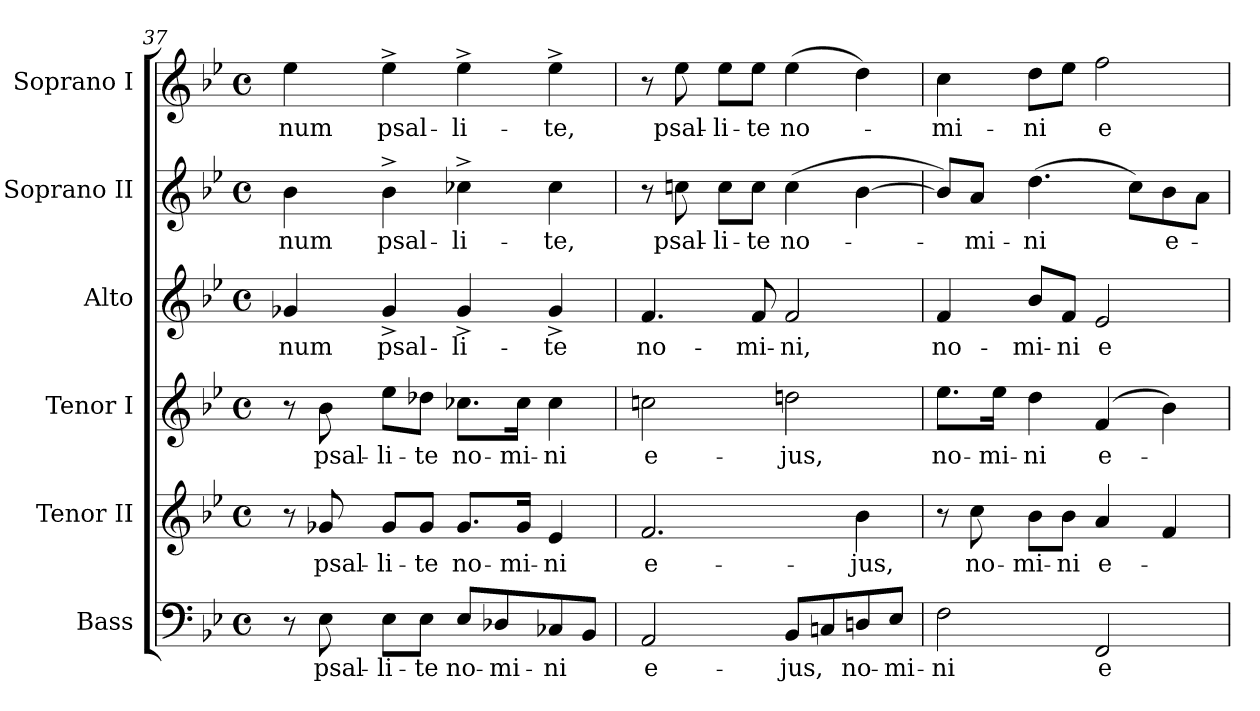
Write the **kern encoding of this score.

**kern	**text	**kern	**text	**kern	**text	**kern	**text	**kern	**text	**kern	**text
*part6	*part6	*part5	*part5	*part4	*part4	*part3	*part3	*part2	*part2	*part1	*part1
*staff6	*staff6	*staff5	*staff5	*staff4	*staff4	*staff3	*staff3	*staff2	*staff2	*staff1	*staff1
*I"Bass	*	*I"Tenor II	*	*I"Tenor I	*	*I"Alto	*	*I"Soprano II	*	*I"Soprano I	*
*I'B.	*	*I'T. II	*	*I'T. I	*	*I'A.	*	*I'S. II	*	*I'S. I	*
*clefF4	*	*clefG2	*	*clefG2	*	*clefG2	*	*clefG2	*	*clefG2	*
*	*	*ITrd7c12	*	*ITrd7c12	*	*	*	*	*	*	*
*k[b-e-]	*	*k[b-e-]	*	*k[b-e-]	*	*k[b-e-]	*	*k[b-e-]	*	*k[b-e-]	*
*B-:	*	*B-:	*	*B-:	*	*B-:	*	*B-:	*	*B-:	*
*M4/4	*	*M4/4	*	*M4/4	*	*M4/4	*	*M4/4	*	*M4/4	*
*met(c)	*	*met(c)	*	*met(c)	*	*met(c)	*	*met(c)	*	*met(c)	*
=37	=37	=37	=37	=37	=37	=37	=37	=37	=37	=37	=37
!	!	!	!	!	!	!	!LO:LY:b:color=#000000	!	!	!	!
!	!	!	!	!	!	!	!	!	!LO:LY:b:color=#000000	!	!
!	!	!	!	!	!	!	!	!	!	!	!LO:LY:b:color=#000000
8r	.	8r	.	8r	.	4g-Xi/	-num	4b-i\	-num	4ee-i\	-num
!	!LO:LY:b:color=#000000	!	!	!	!	!	!	!	!	!	!
!	!	!	!LO:LY:b:color=#000000	!	!	!	!	!	!	!	!
!	!	!	!	!	!LO:LY:b:color=#000000	!	!	!	!	!	!
8E-i\	psal-	8G-Xi/	psal-	8B-i\	psal-	.	.	.	.	.	.
!	!LO:LY:b:color=#000000	!	!	!	!	!	!	!	!	!	!
!	!	!	!LO:LY:b:color=#000000	!	!	!	!	!	!	!	!
!	!	!	!	!	!LO:LY:b:color=#000000	!	!	!	!	!	!
!	!	!	!	!	!	!	!LO:LY:b:color=#000000	!	!	!	!
!	!	!	!	!	!	!	!	!	!LO:LY:b:color=#000000	!	!
!	!	!	!	!	!	!	!	!	!	!	!LO:LY:b:color=#000000
8E-i\L	-li-	8G-i/L	-li-	8e-i\L	-li-	4g-^i/	psal-	4b-^i\	psal-	4ee-^i\	psal-
!	!LO:LY:b:color=#000000	!	!	!	!	!	!	!	!	!	!
!	!	!	!LO:LY:b:color=#000000	!	!	!	!	!	!	!	!
!	!	!	!	!	!LO:LY:b:color=#000000	!	!	!	!	!	!
8E-i\J	-te	8G-i/J	-te	8d-Xi\J	-te	.	.	.	.	.	.
!	!LO:LY:b:color=#000000	!	!	!	!	!	!	!	!	!	!
!	!	!	!LO:LY:b:color=#000000	!	!	!	!	!	!	!	!
!	!	!	!	!	!LO:LY:b:color=#000000	!	!	!	!	!	!
!	!	!	!	!	!	!	!LO:LY:b:color=#000000	!	!	!	!
!	!	!	!	!	!	!	!	!	!LO:LY:b:color=#000000	!	!
!	!	!	!	!	!	!	!	!	!	!	!LO:LY:b:color=#000000
8E-i/L	no-	8.G-i/L	no-	8.c-Xi\L	no-	4g-^i/	-li-	4cc-X^i\	-li-	4ee-^i\	-li-
!	!LO:LY:b:color=#000000	!	!	!	!	!	!	!	!	!	!
8D-Xi/	-mi-	.	.	.	.	.	.	.	.	.	.
!	!	!	!LO:LY:b:color=#000000	!	!	!	!	!	!	!	!
!	!	!	!	!	!LO:LY:b:color=#000000	!	!	!	!	!	!
.	.	16G-i/Jk	-mi-	16c-i\Jk	-mi-	.	.	.	.	.	.
!	!LO:LY:b:color=#000000	!	!	!	!	!	!	!	!	!	!
!	!	!	!LO:LY:b:color=#000000	!	!	!	!	!	!	!	!
!	!	!	!	!	!LO:LY:b:color=#000000	!	!	!	!	!	!
!	!	!	!	!	!	!	!LO:LY:b:color=#000000	!	!	!	!
!	!	!	!	!	!	!	!	!	!LO:LY:b:color=#000000	!	!
!	!	!	!	!	!	!	!	!	!	!	!LO:LY:b:color=#000000
8C-Xi/	-ni	4E-i/	-ni	4c-i\	-ni	4g-^i/	-te	4cc-i\	-te,	4ee-^i\	-te,
8BB-i/J	.	.	.	.	.	.	.	.	.	.	.
=38	=38	=38	=38	=38	=38	=38	=38	=38	=38	=38	=38
!	!LO:LY:b:color=#000000	!	!	!	!	!	!	!	!	!	!
!	!	!	!LO:LY:b:color=#000000	!	!	!	!	!	!	!	!
!	!	!	!	!	!LO:LY:b:color=#000000	!	!	!	!	!	!
!	!	!	!	!	!	!	!LO:LY:b:color=#000000	!	!	!	!
2AAi/	e-	2.Fi/	e-	2cni\	e-	4.fi/	no-	8r	.	8r	.
!	!	!	!	!	!	!	!	!	!LO:LY:b:color=#000000	!	!
!	!	!	!	!	!	!	!	!	!	!	!LO:LY:b:color=#000000
.	.	.	.	.	.	.	.	8ccni\	psal-	8ee-i\	psal-
!	!	!	!	!	!	!	!	!	!LO:LY:b:color=#000000	!	!
!	!	!	!	!	!	!	!	!	!	!	!LO:LY:b:color=#000000
.	.	.	.	.	.	.	.	8cci\L	-li-	8ee-i\L	-li-
!	!	!	!	!	!	!	!LO:LY:b:color=#000000	!	!	!	!
!	!	!	!	!	!	!	!	!	!LO:LY:b:color=#000000	!	!
!	!	!	!	!	!	!	!	!	!	!	!LO:LY:b:color=#000000
.	.	.	.	.	.	8fi/	-mi-	8cci\J	-te	8ee-i\J	-te
!	!LO:LY:b:color=#000000	!	!	!	!	!	!	!	!	!	!
!	!	!	!	!	!LO:LY:b:color=#000000	!	!	!	!	!	!
!	!	!	!	!	!	!	!LO:LY:b:color=#000000	!	!	!	!
!	!	!	!	!	!	!	!	!	!LO:LY:b:color=#000000	!	!
!	!	!	!	!	!	!	!	!	!	!	!LO:LY:b:color=#000000
8BB-i/L	-jus,	.	.	2dni\	-jus,	2fi/	-ni,	(4cci\	no-	(4ee-i\	no-
8Cni/	.	.	.	.	.	.	.	.	.	.	.
!	!LO:LY:b:color=#000000	!	!	!	!	!	!	!	!	!	!
!	!	!	!LO:LY:b:color=#000000	!	!	!	!	!	!	!	!
8Dni/	no-	4B-i\	-jus,	.	.	.	.	[>4b-i\	.	4ddi\)	.
!	!LO:LY:b:color=#000000	!	!	!	!	!	!	!	!	!	!
8E-i/J	-mi-	.	.	.	.	.	.	.	.	.	.
!!LO:PB:g=z
=39	=39	=39	=39	=39	=39	=39	=39	=39	=39	=39	=39
!	!LO:LY:b:color=#000000	!	!	!	!	!	!	!	!	!	!
!	!	!	!	!	!LO:LY:b:color=#000000	!	!	!	!	!	!
!	!	!	!	!	!	!	!LO:LY:b:color=#000000	!	!	!	!
!	!	!	!	!	!	!	!	!	!	!	!LO:LY:b:color=#000000
2Fi\	-ni	8r	.	8.e-i\L	no-	4fi/	no-	8b-i/L])	.	4cci\	-mi-
!	!	!	!LO:LY:b:color=#000000	!	!	!	!	!	!	!	!
!	!	!	!	!	!	!	!	!	!LO:LY:b:color=#000000	!	!
.	.	8ci\	no-	.	.	.	.	8ai/J	-mi-	.	.
!	!	!	!	!	!LO:LY:b:color=#000000	!	!	!	!	!	!
.	.	.	.	16e-i\Jk	-mi-	.	.	.	.	.	.
!	!	!	!LO:LY:b:color=#000000	!	!	!	!	!	!	!	!
!	!	!	!	!	!LO:LY:b:color=#000000	!	!	!	!	!	!
!	!	!	!	!	!	!	!LO:LY:b:color=#000000	!	!	!	!
!	!	!	!	!	!	!	!	!	!LO:LY:b:color=#000000	!	!
!	!	!	!	!	!	!	!	!	!	!	!LO:LY:b:color=#000000
.	.	8B-i\L	-mi-	4di\	-ni	8b-i/L	-mi-	(4.ddi\	-ni	8ddi\L	-ni
!	!	!	!LO:LY:b:color=#000000	!	!	!	!	!	!	!	!
!	!	!	!	!	!	!	!LO:LY:b:color=#000000	!	!	!	!
.	.	8B-i\J	-ni	.	.	8fi/J	-ni	.	.	8ee-i\J	.
!	!LO:LY:b:color=#000000	!	!	!	!	!	!	!	!	!	!
!	!	!	!LO:LY:b:color=#000000	!	!	!	!	!	!	!	!
!	!	!	!	!	!LO:LY:b:color=#000000	!	!	!	!	!	!
!	!	!	!	!	!	!	!LO:LY:b:color=#000000	!	!	!	!
!	!	!	!	!	!	!	!	!	!	!	!LO:LY:b:color=#000000
2FFi/	e-	4Ai/	e-	(4Fi/	e-	2e-i/	e-	.	.	2ffi\	e-
.	.	.	.	.	.	.	.	8cci\L)	.	.	.
!	!	!	!	!	!	!	!	!	!LO:LY:b:color=#000000	!	!
.	.	4Fi/	.	4B-i\)	.	.	.	8b-i\	e-	.	.
.	.	.	.	.	.	.	.	8ai\J	.	.	.
=	=	=	=	=	=	=	=	=	=	=	=
*-	*-	*-	*-	*-	*-	*-	*-	*-	*-	*-	*-
